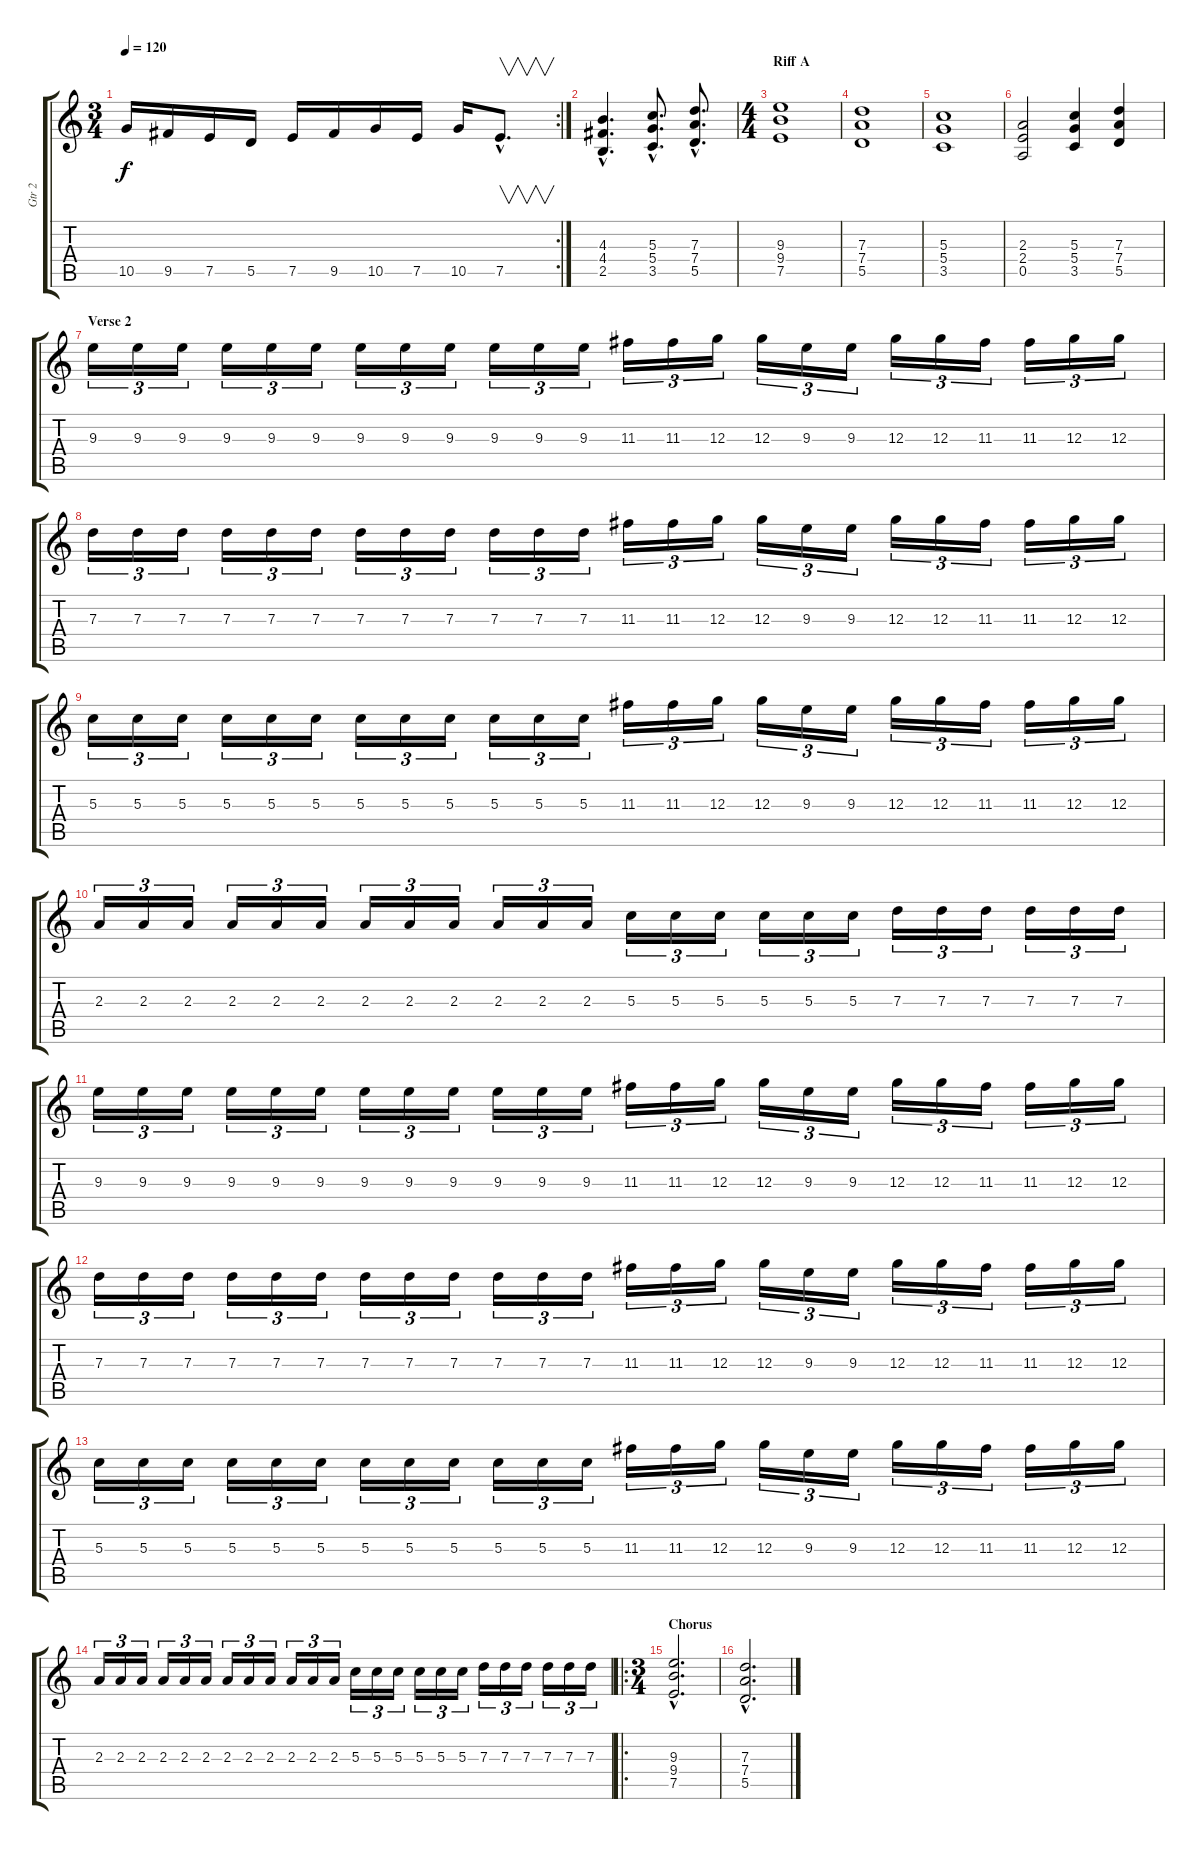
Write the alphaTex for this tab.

\track ("Gtr 2" "Gtr 2") {instrument distortionguitar}
\staff {score tabs}
\tuning (E4 B3 G3 D3 A2 E2) {hide}
\rc 2
\ts (3 4)
\tempo 120
\clef g2
\ks c
10.5.16{dy f} 9.5.16 7.5.16 5.5.16 7.5.16 9.5.16 10.5.16 7.5.16 10.5.16 7.5{hac}.8{v d} |
(4.3{hac} 4.4{hac} 2.5{hac}).4{d} (5.3{hac} 5.4{hac} 3.5{hac}).8{d} (7.3{hac} 7.4{hac} 5.5{hac}).8{d} |
\ts (4 4)
\section ("" "Riff A")
(9.3 9.4 7.5).1 |
(7.3 7.4 5.5).1 |
(5.3 5.4 3.5).1 |
(2.3 2.4 0.5).2 (5.3 5.4 3.5).4 (7.3 7.4 5.5).4 |
\section ("" "Verse 2")
9.3.16{tu (3 2) volume 16} 9.3.16{tu (3 2)} 9.3.16{tu (3 2)} 9.3.16{tu (3 2)} 9.3.16{tu (3 2)} 9.3.16{tu (3 2)} 9.3.16{tu (3 2)} 9.3.16{tu (3 2)} 9.3.16{tu (3 2)} 9.3.16{tu (3 2)} 9.3.16{tu (3 2)} 9.3.16{tu (3 2)} 11.3.16{tu (3 2)} 11.3.16{tu (3 2)} 12.3.16{tu (3 2)} 12.3.16{tu (3 2)} 9.3.16{tu (3 2)} 9.3.16{tu (3 2)} 12.3.16{tu (3 2)} 12.3.16{tu (3 2)} 11.3.16{tu (3 2)} 11.3.16{tu (3 2)} 12.3.16{tu (3 2)} 12.3.16{tu (3 2)} |
7.3.16{tu (3 2)} 7.3.16{tu (3 2)} 7.3.16{tu (3 2)} 7.3.16{tu (3 2)} 7.3.16{tu (3 2)} 7.3.16{tu (3 2)} 7.3.16{tu (3 2)} 7.3.16{tu (3 2)} 7.3.16{tu (3 2)} 7.3.16{tu (3 2)} 7.3.16{tu (3 2)} 7.3.16{tu (3 2)} 11.3.16{tu (3 2)} 11.3.16{tu (3 2)} 12.3.16{tu (3 2)} 12.3.16{tu (3 2)} 9.3.16{tu (3 2)} 9.3.16{tu (3 2)} 12.3.16{tu (3 2)} 12.3.16{tu (3 2)} 11.3.16{tu (3 2)} 11.3.16{tu (3 2)} 12.3.16{tu (3 2)} 12.3.16{tu (3 2)} |
5.3.16{tu (3 2)} 5.3.16{tu (3 2)} 5.3.16{tu (3 2)} 5.3.16{tu (3 2)} 5.3.16{tu (3 2)} 5.3.16{tu (3 2)} 5.3.16{tu (3 2)} 5.3.16{tu (3 2)} 5.3.16{tu (3 2)} 5.3.16{tu (3 2)} 5.3.16{tu (3 2)} 5.3.16{tu (3 2)} 11.3.16{tu (3 2)} 11.3.16{tu (3 2)} 12.3.16{tu (3 2)} 12.3.16{tu (3 2)} 9.3.16{tu (3 2)} 9.3.16{tu (3 2)} 12.3.16{tu (3 2)} 12.3.16{tu (3 2)} 11.3.16{tu (3 2)} 11.3.16{tu (3 2)} 12.3.16{tu (3 2)} 12.3.16{tu (3 2)} |
2.3.16{tu (3 2)} 2.3.16{tu (3 2)} 2.3.16{tu (3 2)} 2.3.16{tu (3 2)} 2.3.16{tu (3 2)} 2.3.16{tu (3 2)} 2.3.16{tu (3 2)} 2.3.16{tu (3 2)} 2.3.16{tu (3 2)} 2.3.16{tu (3 2)} 2.3.16{tu (3 2)} 2.3.16{tu (3 2)} 5.3.16{tu (3 2)} 5.3.16{tu (3 2)} 5.3.16{tu (3 2)} 5.3.16{tu (3 2)} 5.3.16{tu (3 2)} 5.3.16{tu (3 2)} 7.3.16{tu (3 2)} 7.3.16{tu (3 2)} 7.3.16{tu (3 2)} 7.3.16{tu (3 2)} 7.3.16{tu (3 2)} 7.3.16{tu (3 2)} |
9.3.16{tu (3 2)} 9.3.16{tu (3 2)} 9.3.16{tu (3 2)} 9.3.16{tu (3 2)} 9.3.16{tu (3 2)} 9.3.16{tu (3 2)} 9.3.16{tu (3 2)} 9.3.16{tu (3 2)} 9.3.16{tu (3 2)} 9.3.16{tu (3 2)} 9.3.16{tu (3 2)} 9.3.16{tu (3 2)} 11.3.16{tu (3 2)} 11.3.16{tu (3 2)} 12.3.16{tu (3 2)} 12.3.16{tu (3 2)} 9.3.16{tu (3 2)} 9.3.16{tu (3 2)} 12.3.16{tu (3 2)} 12.3.16{tu (3 2)} 11.3.16{tu (3 2)} 11.3.16{tu (3 2)} 12.3.16{tu (3 2)} 12.3.16{tu (3 2)} |
7.3.16{tu (3 2)} 7.3.16{tu (3 2)} 7.3.16{tu (3 2)} 7.3.16{tu (3 2)} 7.3.16{tu (3 2)} 7.3.16{tu (3 2)} 7.3.16{tu (3 2)} 7.3.16{tu (3 2)} 7.3.16{tu (3 2)} 7.3.16{tu (3 2)} 7.3.16{tu (3 2)} 7.3.16{tu (3 2)} 11.3.16{tu (3 2)} 11.3.16{tu (3 2)} 12.3.16{tu (3 2)} 12.3.16{tu (3 2)} 9.3.16{tu (3 2)} 9.3.16{tu (3 2)} 12.3.16{tu (3 2)} 12.3.16{tu (3 2)} 11.3.16{tu (3 2)} 11.3.16{tu (3 2)} 12.3.16{tu (3 2)} 12.3.16{tu (3 2)} |
5.3.16{tu (3 2)} 5.3.16{tu (3 2)} 5.3.16{tu (3 2)} 5.3.16{tu (3 2)} 5.3.16{tu (3 2)} 5.3.16{tu (3 2)} 5.3.16{tu (3 2)} 5.3.16{tu (3 2)} 5.3.16{tu (3 2)} 5.3.16{tu (3 2)} 5.3.16{tu (3 2)} 5.3.16{tu (3 2)} 11.3.16{tu (3 2)} 11.3.16{tu (3 2)} 12.3.16{tu (3 2)} 12.3.16{tu (3 2)} 9.3.16{tu (3 2)} 9.3.16{tu (3 2)} 12.3.16{tu (3 2)} 12.3.16{tu (3 2)} 11.3.16{tu (3 2)} 11.3.16{tu (3 2)} 12.3.16{tu (3 2)} 12.3.16{tu (3 2)} |
2.3.16{tu (3 2)} 2.3.16{tu (3 2)} 2.3.16{tu (3 2)} 2.3.16{tu (3 2)} 2.3.16{tu (3 2)} 2.3.16{tu (3 2)} 2.3.16{tu (3 2)} 2.3.16{tu (3 2)} 2.3.16{tu (3 2)} 2.3.16{tu (3 2)} 2.3.16{tu (3 2)} 2.3.16{tu (3 2)} 5.3.16{tu (3 2)} 5.3.16{tu (3 2)} 5.3.16{tu (3 2)} 5.3.16{tu (3 2)} 5.3.16{tu (3 2)} 5.3.16{tu (3 2)} 7.3.16{tu (3 2)} 7.3.16{tu (3 2)} 7.3.16{tu (3 2)} 7.3.16{tu (3 2)} 7.3.16{tu (3 2)} 7.3.16{tu (3 2)} |
\ro
\ts (3 4)
\section ("" "Chorus")
(9.3{hac} 9.4{hac} 7.5{hac}).2{d} |
(7.3{hac} 7.4{hac} 5.5{hac}).2{d}
